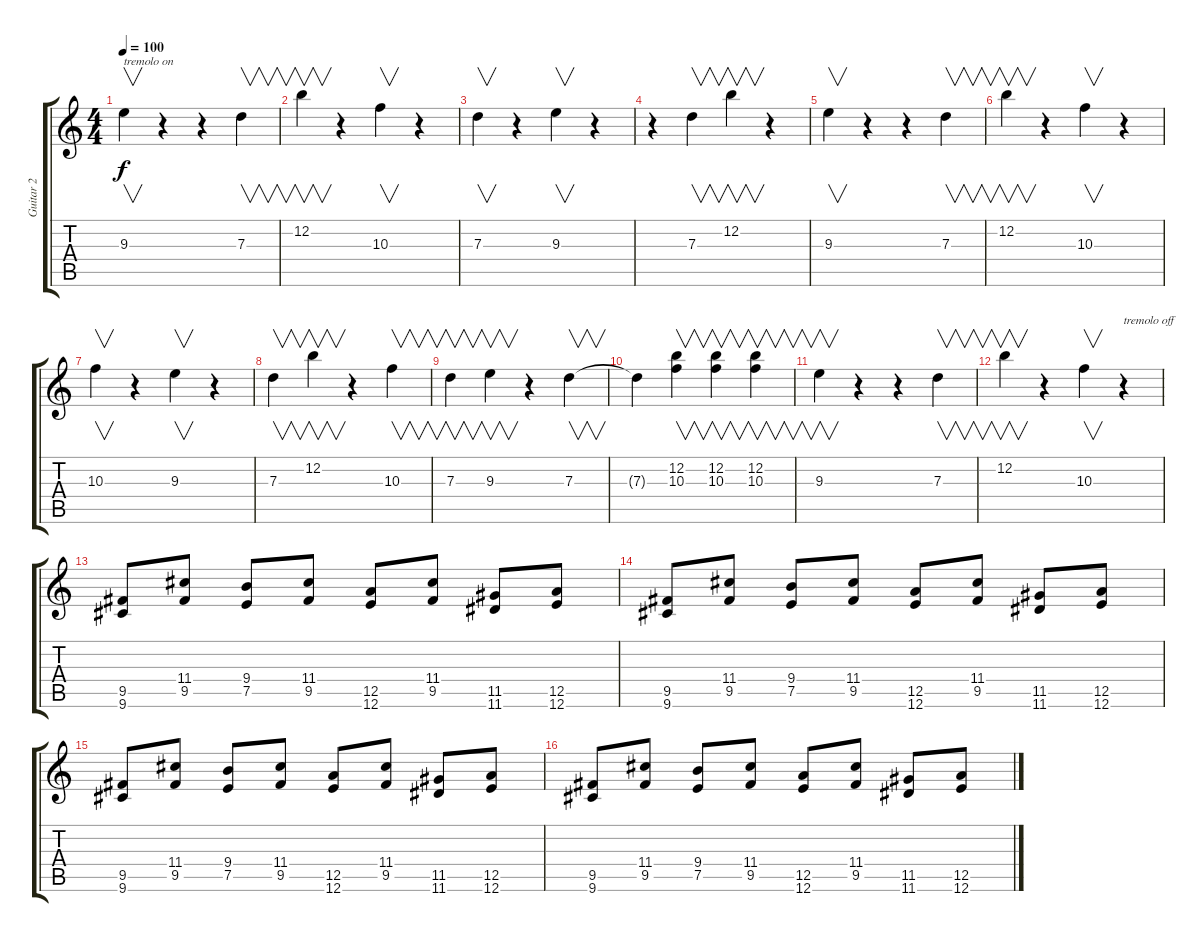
\track ("Guitar 2" "Guitar 2") {instrument overdrivenguitar}
\staff {score tabs}
\tuning (E4 B3 G3 D3 A2 E2) {hide}
\ts (4 4)
\tempo 100
\clef g2
\ks c
9.3.4{v txt "tremolo on" dy f} r.4 r.4 7.3.4{v} |
12.2.4{v} r.4 10.3.4{v} r.4 |
7.3.4{v} r.4 9.3.4{v} r.4 |
r.4 7.3.4{v} 12.2.4{v} r.4 |
9.3.4{v} r.4 r.4 7.3.4{v} |
12.2.4{v} r.4 10.3.4{v} r.4 |
10.3.4{v} r.4 9.3.4{v} r.4 |
7.3.4{v} 12.2.4{v} r.4 10.3.4{v} |
7.3.4{v} 9.3.4{v} r.4 7.3.4{v} |
7.3{t}.4 (12.2 10.3).4{v} (12.2 10.3).4{v} (12.2 10.3).4{v} |
9.3.4{v} r.4 r.4 7.3.4{v} |
12.2.4{v} r.4 10.3.4{v} r.4{txt "tremolo off"} |
(9.5 9.6).8 (11.4 9.5).8 (9.4 7.5).8 (11.4 9.5).8 (12.5 12.6).8 (11.4 9.5).8 (11.5 11.6).8 (12.5 12.6).8 |
(9.5 9.6).8 (11.4 9.5).8 (9.4 7.5).8 (11.4 9.5).8 (12.5 12.6).8 (11.4 9.5).8 (11.5 11.6).8 (12.5 12.6).8 |
(9.5 9.6).8 (11.4 9.5).8 (9.4 7.5).8 (11.4 9.5).8 (12.5 12.6).8 (11.4 9.5).8 (11.5 11.6).8 (12.5 12.6).8 |
(9.5 9.6).8 (11.4 9.5).8 (9.4 7.5).8 (11.4 9.5).8 (12.5 12.6).8 (11.4 9.5).8 (11.5 11.6).8 (12.5 12.6).8
